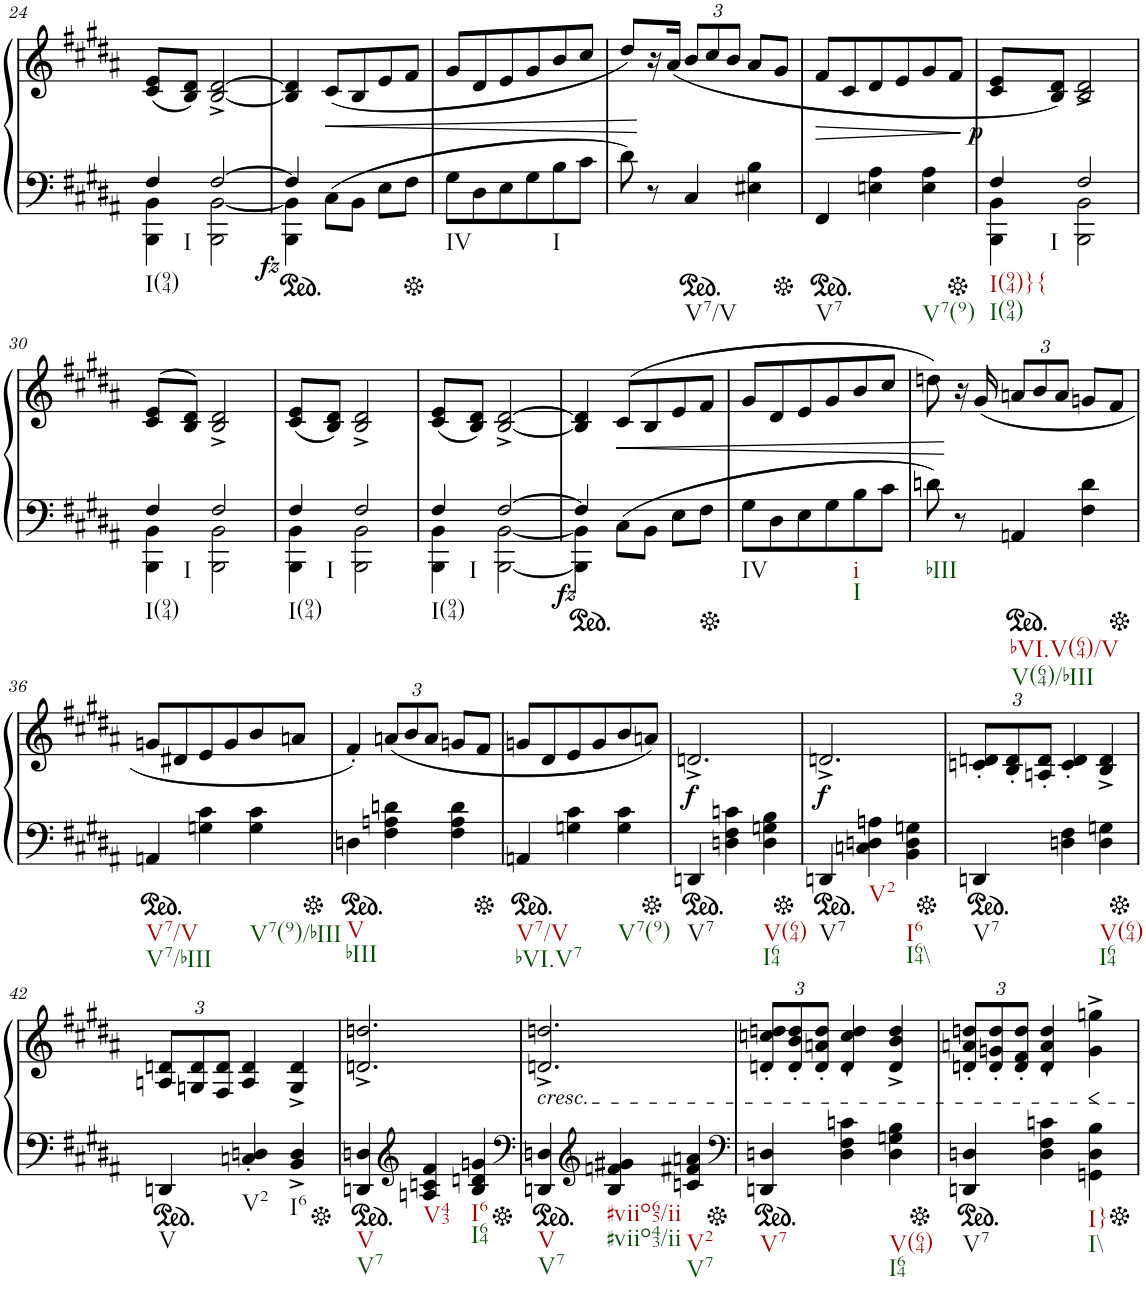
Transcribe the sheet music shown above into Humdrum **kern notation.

**kern	**dynam	**kern	**dynam
*part2	*part2	*part1	*part1
*staff2	*staff2	*staff1	*staff1
*I"Piano	*	*I"Piano	*
*I'Pno	*	*I'Pno	*
!!LO:PB:g=z
*clefF4	*	*clefG2	*
*k[f#c#g#d#a#]	*	*k[f#c#g#d#a#]	*
*B:	*	*B:	*
*M3/4	*	*M3/4	*
=24	=24	=24	=24
*^	*	*	*
!LO:TX:b:t=I(94)	!	!	!	!
!LO:TX:b:t=I	!	!	!	!
4F#/	4BBB\ 4BB\	.	(8c#/ 8e/L	.
.	.	.	8B/ 8d#/J)	.
[2F#/	2BBB\ [2BB\	.	[2B/^ [2d#/^	.
=25	=25	=25	=25	=25
*ped	*	*	*	*
!	!	!LO:DY:b	!	!
4F#/]	4BBB\ 4BB\]	fz	4B/] 4d#/]	.
!	!	!	!	!LO:HP:b
(8C#\L	2ryy	.	(8c#/L	<
8BB\J	.	.	8B/	.
8E\L	.	.	8e/	.
8F#\J	.	.	8f#/J	.
*v	*v	*	*	*
=26	=26	=26	=26
*Xped	*	*	*
!LO:TX:b:t=IV	!	!	!
8G#\L	.	8g#/L	.
8D#\	.	8d#/	.
8E\	.	8e/	.
8G#\	.	8g#/	.
!LO:TX:b:t=I	!	!	!
8B\	.	8b/	.
8c#\J	.	8cc#/J	.
=27	=27	=27	=27
8d#\)	.	8dd#/L)	.
8r	.	16r	[
.	.	(16a#/JJ	.
*ped	*	*	*
*	*	*Xbrackettup	*
!LO:TX:b:t=V7/V	!	!	!
4C#/	.	12b/L	.
.	.	12cc#/	.
.	.	12b/J	.
4E#X\ 4B\	.	8a#/L	.
.	.	8g#/J	.
=28	=28	=28	=28
*Xped	*	*	*
*ped	*	*	*
!LO:TX:b:t=V7	!	!	!
!	!	!	!LO:HP:b
4FF#/	.	8f#/L	>
.	.	8c#/	.
4En\ 4A#\	.	8d#/	.
.	.	8e/	.
!LO:TX:b:t=V7(9)	!	!	!
4E\ 4A#\	.	8g#/	.
.	.	8f#/J	.
.	.	.	]
=29	=29	=29	=29
*Xped	*	*	*
*^	*	*	*
!LO:TX:b:t=I(94)}{	!	!	!	!
!LO:TX:b:t=I(94)	!	!	!	!
!LO:TX:b:t=I	!	!	!	!
!	!	!	!	!LO:DY:b
4F#/	4BBB\ 4BB\	.	8c#/ 8e/L	p
.	.	.	8B/ 8d#/J)	.
2F#/	2BBB\ 2BB\	.	2B/^ 2d#/^	.
!!LO:LB:g=z
=30	=30	=30	=30	=30
!LO:TX:b:t=I(94)	!	!	!	!
!LO:TX:b:t=I	!	!	!	!
4F#/	4BBB\ 4BB\	.	(>8c#/ 8e/L	.
.	.	.	8B/ 8d#/J)	.
2F#/	2BBB\ 2BB\	.	2B/^ 2d#/^	.
=31	=31	=31	=31	=31
!LO:TX:b:t=I(94)	!	!	!	!
!LO:TX:b:t=I	!	!	!	!
4F#/	4BBB\ 4BB\	.	(8c#/ 8e/L	.
.	.	.	8B/ 8d#/J)	.
2F#/	2BBB\ 2BB\	.	2B/^ 2d#/^	.
=32	=32	=32	=32	=32
!LO:TX:b:t=I(94)	!	!	!	!
!LO:TX:b:t=I	!	!	!	!
4F#/	4BBB\ 4BB\	.	(8c#/ 8e/L	.
.	.	.	8B/ 8d#/J)	.
[2F#/	[2BBB\ [2BB\	.	[2B/^ [2d#/^	.
=33	=33	=33	=33	=33
*ped	*	*	*	*
!	!	!LO:DY:b	!	!
4F#/]	4BBB\] 4BB\]	fz	4B/] 4d#/]	.
!	!	!	!	!LO:HP:b
(8C#\L	2ryy	.	(8c#/L	<
8BB\J	.	.	8B/	.
8E\L	.	.	8e/	.
8F#\J	.	.	8f#/J	.
*v	*v	*	*	*
=34	=34	=34	=34
*Xped	*	*	*
!LO:TX:b:t=IV	!	!	!
8G#\L	.	8g#/L	.
8D#\	.	8d#/	.
8E\	.	8e/	.
8G#\	.	8g#/	.
!LO:TX:b:t=i	!	!	!
!LO:TX:b:t=I	!	!	!
8B\	.	8b/	.
8c#\J	.	8cc#/J	.
=35	=35	=35	=35
!LO:TX:b:t=bIII	!	!	!
8dn\)	.	8ddn\)	.
8r	.	16r	[
.	.	(<16g#/	.
*ped	*	*	*
!LO:TX:b:t=bVI.V(64)/V	!	!	!
!LO:TX:b:t=V(64)/bIII	!	!	!
4AAn/	.	12an/L	.
.	.	12b/	.
.	.	12a/J	.
4F#\ 4d\	.	8gn/L	.
.	.	8f#/J	.
!!LO:LB:g=z
=36	=36	=36	=36
*Xped	*	*	*
*ped	*	*	*
!LO:TX:b:t=V7/V	!	!	!
!LO:TX:b:t=V7/bIII	!	!	!
4AAn/	.	8gn/L	.
.	.	8d#X/	.
4Gn\ 4c#\	.	8e/	.
.	.	8g/	.
!LO:TX:b:t=V7(9)/bIII	!	!	!
4G\ 4c#\	.	8b/	.
.	.	8an/J	.
=37	=37	=37	=37
*Xped	*	*	*
*ped	*	*	*
!LO:TX:b:t=V	!	!	!
!LO:TX:b:t=bIII	!	!	!
4Dn\	.	4f#'/)	.
4F#\ 4An\ 4dn\	.	(<12an/L	.
.	.	12b/	.
.	.	12a/J	.
4F#\ 4A\ 4d\	.	8gn/L	.
.	.	8f#/J	.
=38	=38	=38	=38
*Xped	*	*	*
*ped	*	*	*
!LO:TX:b:t=V7/V	!	!	!
!LO:TX:b:t=bVI.V7	!	!	!
4AAn/	.	8gn/L	.
.	.	8d#/	.
4Gn\ 4c#\	.	8e/	.
.	.	8g/	.
!LO:TX:b:t=V7(9)	!	!	!
4G\ 4c#\	.	8b/	.
.	.	8an/J)	.
=39	=39	=39	=39
*Xped	*	*	*
*ped	*	*	*
!LO:TX:b:t=V7	!	!	!
!	!	!	!LO:DY:b
4DDn/	.	2.dn^/	f
4Dn\ 4F#\ 4cn\	.	.	.
!LO:TX:b:t=V(64)	!	!	!
!LO:TX:b:t=I64	!	!	!
4D\ 4Gn\ 4B\	.	.	.
=40	=40	=40	=40
*Xped	*	*	*
*ped	*	*	*
!LO:TX:b:t=V7	!	!	!
!	!	!	!LO:DY:b
4DDn/	.	2.dn^/	f
!LO:TX:b:t=V2	!	!	!
4Cn\ 4Dn\ 4An\	.	.	.
!LO:TX:b:t=I6	!	!	!
!LO:TX:b:t=I64\\	!	!	!
4BB\ 4D\ 4Gn\	.	.	.
=41	=41	=41	=41
*Xped	*	*	*
*ped	*	*	*
!LO:TX:b:t=V7	!	!	!
4DDn/	.	12cn/' 12dn/'L	.
.	.	12B/' 12d/'	.
.	.	12An/' 12d/'J	.
4Dn\ 4F#\	.	4c/' 4d/'	.
!LO:TX:b:t=V(64)	!	!	!
!LO:TX:b:t=I64	!	!	!
4D\ 4Gn\	.	4B/^ 4d/^	.
!!LO:LB:g=z
=42	=42	=42	=42
*Xped	*	*	*
*ped	*	*	*
!LO:TX:b:t=V	!	!	!
4DDn/	.	12An/ 12dn/L	.
.	.	12Gn/ 12d/	.
.	.	12F#/ 12d/J	.
!LO:TX:b:t=V2	!	!	!
4Cn/' 4Dn/'	.	4A/ 4d/	.
!LO:TX:b:t=I6	!	!	!
4BB/^ 4D/^	.	4G/^ 4d/^	.
=43	=43	=43	=43
*Xped	*	*	*
*ped	*	*	*
!LO:TX:b:t=V	!	!	!
!LO:TX:b:t=V7	!	!	!
4DDn/ 4Dn/	.	2.dn/^ 2.ddn/^	.
*clefG2	*	*	*
!LO:TX:b:t=V43	!	!	!
4An/ 4cn/ 4f#/	.	.	.
!LO:TX:b:t=I6	!	!	!
!LO:TX:b:t=I64	!	!	!
4B/ 4dn/ 4gn/	.	.	.
=44	=44	=44	=44
*clefF4	*	*	*
*Xped	*	*	*
*ped	*	*	*
!	!	!LO:TX:b:i:t=cresc.	!
!LO:TX:b:t=V	!	!	!
!LO:TX:b:t=V7	!	!	!
4DDn/ 4Dn/	.	2.dn/^ 2.ddn/^	.
*clefG2	*	*	*
!LO:TX:b:t=#viio65/ii	!	!	!
!LO:TX:b:t=#viio43/ii	!	!	!
4B/ 4fn/ 4g#X/	.	.	.
!LO:TX:b:t=V2	!	!	!
!LO:TX:b:t=V7	!	!	!
4cn/ 4f#X/ 4an/	.	.	.
=45	=45	=45	=45
*clefF4	*	*	*
*Xped	*	*	*
*ped	*	*	*
!LO:TX:b:t=V7	!	!	!
4DDn/ 4Dn/	.	12dn/' 12ccn/' 12ddn/'L	.
.	.	12d/' 12b/' 12dd/'	.
.	.	12d/' 12an/' 12dd/'J	.
4D\ 4F#\ 4cn\	.	4d/` 4cc/` 4dd/`	.
!LO:TX:b:t=V(64)	!	!	!
!LO:TX:b:t=I64	!	!	!
4D\ 4Gn\ 4B\	.	4d/^ 4b/^ 4dd/^	.
=46	=46	=46	=46
*Xped	*	*	*
*ped	*	*	*
!LO:TX:b:t=V7	!	!	!
4DDn/ 4Dn/	.	12dn/' 12an/' 12ddn/'L	.
.	.	12d/' 12gn/' 12dd/'	.
.	.	12d/' 12f#/' 12dd/'J	.
4D\ 4F#\ 4cn\	.	4d/` 4a/` 4dd/`	.
!LO:TX:b:t=I}	!	!	!
!LO:TX:b:t=I\\	!	!	!
4GGn\ 4D\ 4B\	.	4g\^ 4ggn\^	.
*Xped	*	*	*
=	=	=	=
*-	*-	*-	*-
